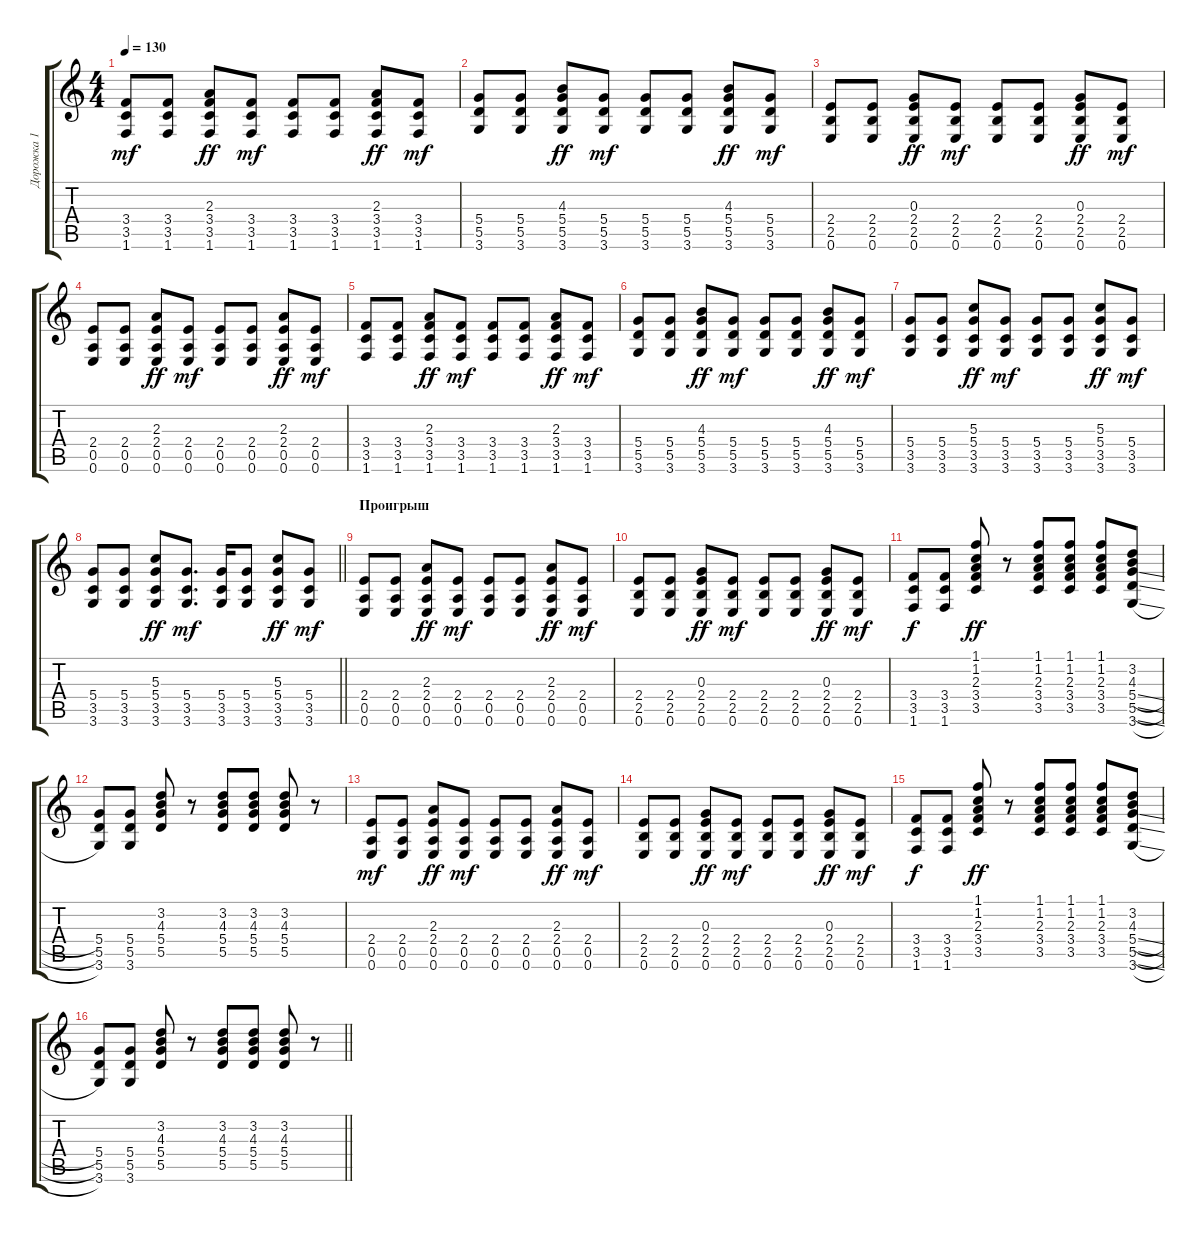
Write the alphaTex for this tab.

\track ("Дорожка 1" "Дорожка 1") {instrument acousticguitarsteel}
\staff {score tabs}
\tuning (E4 B3 G3 D3 A2 E2) {hide}
\ts (4 4)
\tempo 130
\clef g2
\ks c
(3.4 3.5 1.6).8{dy mf} (3.4 3.5 1.6).8 (2.3 3.4 3.5 1.6).8{dy ff} (3.4 3.5 1.6).8{dy mf} (3.4 3.5 1.6).8 (3.4 3.5 1.6).8 (2.3 3.4 3.5 1.6).8{dy ff} (3.4 3.5 1.6).8{dy mf} |
(5.4 5.5 3.6).8 (5.4 5.5 3.6).8 (4.3 5.4 5.5 3.6).8{dy ff} (5.4 5.5 3.6).8{dy mf} (5.4 5.5 3.6).8 (5.4 5.5 3.6).8 (4.3 5.4 5.5 3.6).8{dy ff} (5.4 5.5 3.6).8{dy mf} |
(2.4 2.5 0.6).8 (2.4 2.5 0.6).8 (0.3 2.4 2.5 0.6).8{dy ff} (2.4 2.5 0.6).8{dy mf} (2.4 2.5 0.6).8 (2.4 2.5 0.6).8 (0.3 2.4 2.5 0.6).8{dy ff} (2.4 2.5 0.6).8{dy mf} |
(2.4 0.5 0.6).8 (2.4 0.5 0.6).8 (2.3 2.4 0.5 0.6).8{dy ff} (2.4 0.5 0.6).8{dy mf} (2.4 0.5 0.6).8 (2.4 0.5 0.6).8 (2.3 2.4 0.5 0.6).8{dy ff} (2.4 0.5 0.6).8{dy mf} |
(3.4 3.5 1.6).8 (3.4 3.5 1.6).8 (2.3 3.4 3.5 1.6).8{dy ff} (3.4 3.5 1.6).8{dy mf} (3.4 3.5 1.6).8 (3.4 3.5 1.6).8 (2.3 3.4 3.5 1.6).8{dy ff} (3.4 3.5 1.6).8{dy mf} |
(5.4 5.5 3.6).8 (5.4 5.5 3.6).8 (4.3 5.4 5.5 3.6).8{dy ff} (5.4 5.5 3.6).8{dy mf} (5.4 5.5 3.6).8 (5.4 5.5 3.6).8 (4.3 5.4 5.5 3.6).8{dy ff} (5.4 5.5 3.6).8{dy mf} |
(5.4 3.5 3.6).8 (5.4 3.5 3.6).8 (5.3 5.4 3.5 3.6).8{dy ff} (5.4 3.5 3.6).8{dy mf} (5.4 3.5 3.6).8 (5.4 3.5 3.6).8 (5.3 5.4 3.5 3.6).8{dy ff} (5.4 3.5 3.6).8{dy mf} |
\barLineRight lightlight
(5.4 3.5 3.6).8 (5.4 3.5 3.6).8 (5.3 5.4 3.5 3.6).8{dy ff} (5.4 3.5 3.6).8{d dy mf} (5.4 3.5 3.6).16 (5.4 3.5 3.6).8 (5.3 5.4 3.5 3.6).8{dy ff} (5.4 3.5 3.6).8{dy mf} |
\section ("" "Проигрыш")
(2.4 0.5 0.6).8 (2.4 0.5 0.6).8 (2.3 2.4 0.5 0.6).8{dy ff} (2.4 0.5 0.6).8{dy mf} (2.4 0.5 0.6).8 (2.4 0.5 0.6).8 (2.3 2.4 0.5 0.6).8{dy ff} (2.4 0.5 0.6).8{dy mf} |
(2.4 2.5 0.6).8 (2.4 2.5 0.6).8 (0.3 2.4 2.5 0.6).8{dy ff} (2.4 2.5 0.6).8{dy mf} (2.4 2.5 0.6).8 (2.4 2.5 0.6).8 (0.3 2.4 2.5 0.6).8{dy ff} (2.4 2.5 0.6).8{dy mf} |
(3.4 3.5 1.6).8{dy f} (3.4 3.5 1.6).8 (1.1 1.2 2.3 3.4 3.5).8{dy ff} r.8 (1.1 1.2 2.3 3.4 3.5).8 (1.1 1.2 2.3 3.4 3.5).8 (1.1 1.2 2.3 3.4 3.5).8 (3.2 4.3 5.4{sl} 5.5{sl} 3.6{sl}).8 |
(5.4 5.5 3.6).8 (5.4 5.5 3.6).8 (3.2 4.3 5.4 5.5).8 r.8 (3.2 4.3 5.4 5.5).8 (3.2 4.3 5.4 5.5).8 (3.2 4.3 5.4 5.5).8 r.8 |
(2.4 0.5 0.6).8{dy mf} (2.4 0.5 0.6).8 (2.3 2.4 0.5 0.6).8{dy ff} (2.4 0.5 0.6).8{dy mf} (2.4 0.5 0.6).8 (2.4 0.5 0.6).8 (2.3 2.4 0.5 0.6).8{dy ff} (2.4 0.5 0.6).8{dy mf} |
(2.4 2.5 0.6).8 (2.4 2.5 0.6).8 (0.3 2.4 2.5 0.6).8{dy ff} (2.4 2.5 0.6).8{dy mf} (2.4 2.5 0.6).8 (2.4 2.5 0.6).8 (0.3 2.4 2.5 0.6).8{dy ff} (2.4 2.5 0.6).8{dy mf} |
(3.4 3.5 1.6).8{dy f} (3.4 3.5 1.6).8 (1.1 1.2 2.3 3.4 3.5).8{dy ff} r.8 (1.1 1.2 2.3 3.4 3.5).8 (1.1 1.2 2.3 3.4 3.5).8 (1.1 1.2 2.3 3.4 3.5).8 (3.2 4.3 5.4{sl} 5.5{sl} 3.6{sl}).8 |
\barLineRight lightlight
(5.4 5.5 3.6).8 (5.4 5.5 3.6).8 (3.2 4.3 5.4 5.5).8 r.8 (3.2 4.3 5.4 5.5).8 (3.2 4.3 5.4 5.5).8 (3.2 4.3 5.4 5.5).8 r.8
